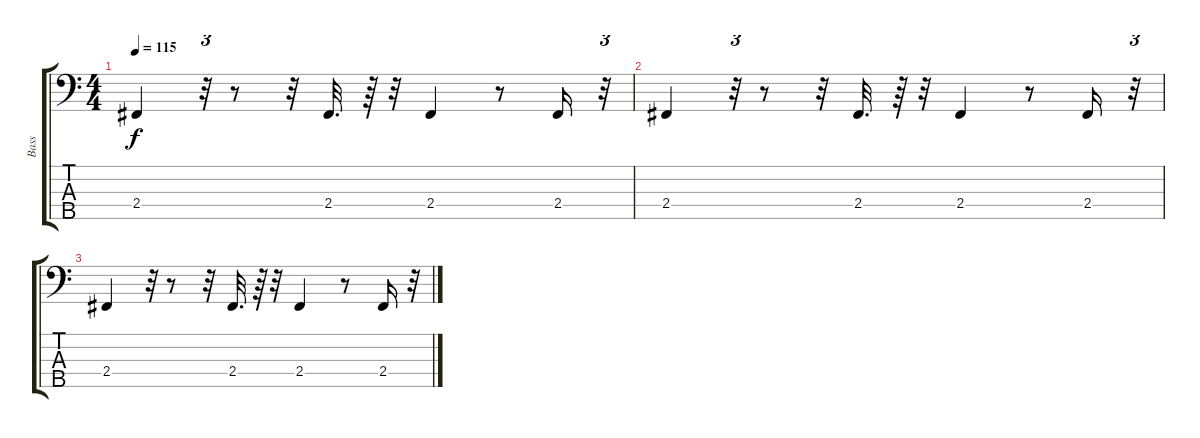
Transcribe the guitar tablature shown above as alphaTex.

\track ("Bass" "Bass") {instrument electricbassfinger}
\staff {score tabs}
\tuning (G2 D2 A1 E1 B0) {hide}
\ts (4 4)
\tempo 115
\clef f4
\ks c
2.4.4{dy f} r.32{tu (3 2)} r.8 r.32 2.4.32{d} r.64 r.32 2.4.4 r.8 2.4.16 r.32{tu (3 2)} |
2.4.4 r.32{tu (3 2)} r.8 r.32 2.4.32{d} r.64 r.32 2.4.4 r.8 2.4.16 r.32{tu (3 2)} |
2.4.4 r.32{tu (3 2)} r.8 r.32 2.4.32{d} r.64 r.32 2.4.4 r.8 2.4.16 r.32{tu (3 2)}
